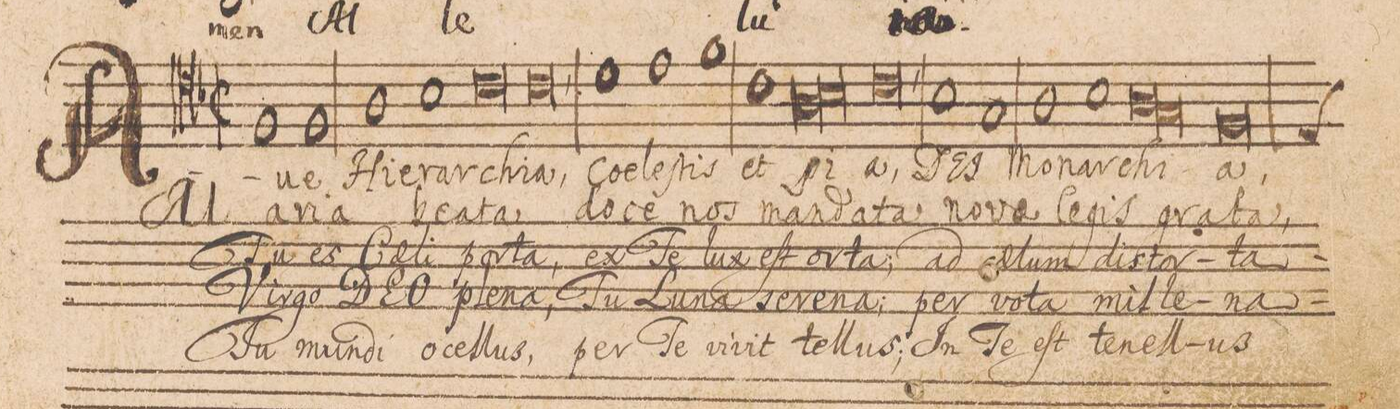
**kern	**text	**text	**text	**text	**text
*I"TENOR.	*	*	*	*	*
*clefC4	*	*	*	*	*
*k[b-]	*	*	*	*	*
*met(C|)	*	*	*	*	*
*M2/1	*	*	*	*	*
1F/	A-	Ma-	Tu	Vir-	Tu
1F/	-ue	-ri-	es	-go	mun-
=2-	=2-	=2-	=2-	=2-	=2-
1A\	Hie-	-a	Cae-	DE-	-di
1B-\	-rar-	be-	-li	-O	o-
=3-	=3-	=3-	=3-	=3-	=3-
0c\	-chi-	-a-	por-	ple-	-cel-
=4-	=4-	=4-	=4-	=4-	=4-
0c\,	-a,	-ta	-ta,	-na,	-lus,
=5-	=5-	=5-	=5-	=5-	=5-
1d\	Coe-	do-	ex	Tu	per
1e\	-le-	-ce	Te	Lu-	Tw
=6-	=6-	=6-	=6-	=6-	=6-
1f\	-ſtis	nos	lux	-na	vi-
1c\	et	man-	eſt	se-	-vit
=7-	=7-	=7-	=7-	=7-	=7-
*lig	*	*	*	*	*
1A\	pi-	-da-	or-	-re-	tel-
1B-\	.	.	.	.	.
*Xlig	*	*	*	*	*
=8-	=8-	=8-	=8-	=8-	=8-
0c\,	-a,	-ta	-ta;	-na;	-lus;
=9-	=9-	=9-	=9-	=9-	=9-
1B-\	DE-	no-	ad	per	In
1G/	-I	-vae	cae-	vo-	Te
=10-	=10-	=10-	=10-	=10-	=10-
1A\	Mo-	le-	-lum	-ta	eſt
1B-\	-nar-	-gis	dis-	mil-	te-
=11-	=11-	=11-	=11-	=11-	=11-
*lig	*	*	*	*	*
1A\	-chi-	gra-	-tor-	-le-	-nell-
1G/	.	.	.	.	.
*Xlig	*	*	*	*	*
=12-	=12-	=12-	=12-	=12-	=12-
*custos:E	*	*	*	*	*
0F/	-a,	-ta,	-ta	-na	-us
=13-	=13-	=13-	=13-	=13-	=13-
*-	*-	*-	*-	*-	*-
